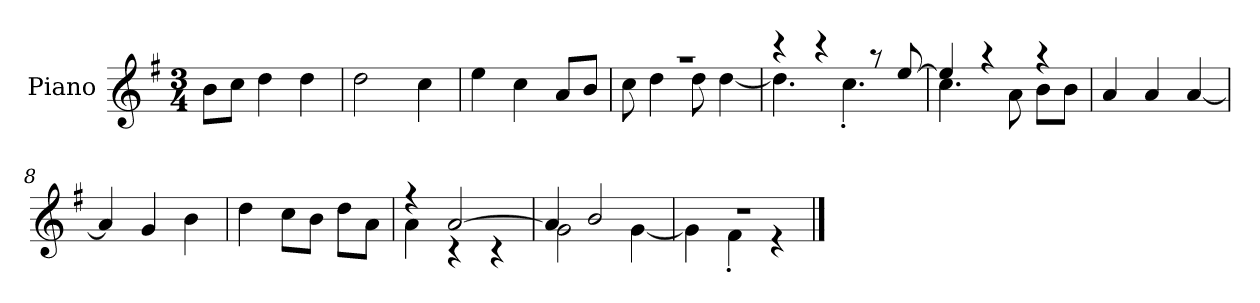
**kern
*part1
*staff1
*I"Piano
*I'P-no
*clefG2
*k[f#]
*M3/4
*MM177
=1
8b\L
8cc\J
4dd\
4dd\
=2
2dd\
4cc\
=3
4ee\
4cc\
8a/L
8b/J
=4
*^
2.r	8cc\
.	4dd\
.	8dd\
.	[4dd\
=5	=5
4r	4.dd\]
4r	.
.	4.cc'\
8r	.
[8ee/	.
=6	=6
4ee/]	4.cc\
4r	.
.	8a\
4r	8b\L
.	8b\J
*v	*v
=7
4a/
4a/
[4a/
=8
4a/]
4g/
4b\
!!LO:LB:g=z
=9
4dd\
8cc\L
8b\J
8dd\L
8a\J
=10
*^
4r	4a\
[2a/	4r
.	4r
=11	=11
4a/]	2g\
2b/	.
.	[4g\
=12	=12
2.r	4g\]
.	4f#'\
.	4r
*v	*v
==
*-
